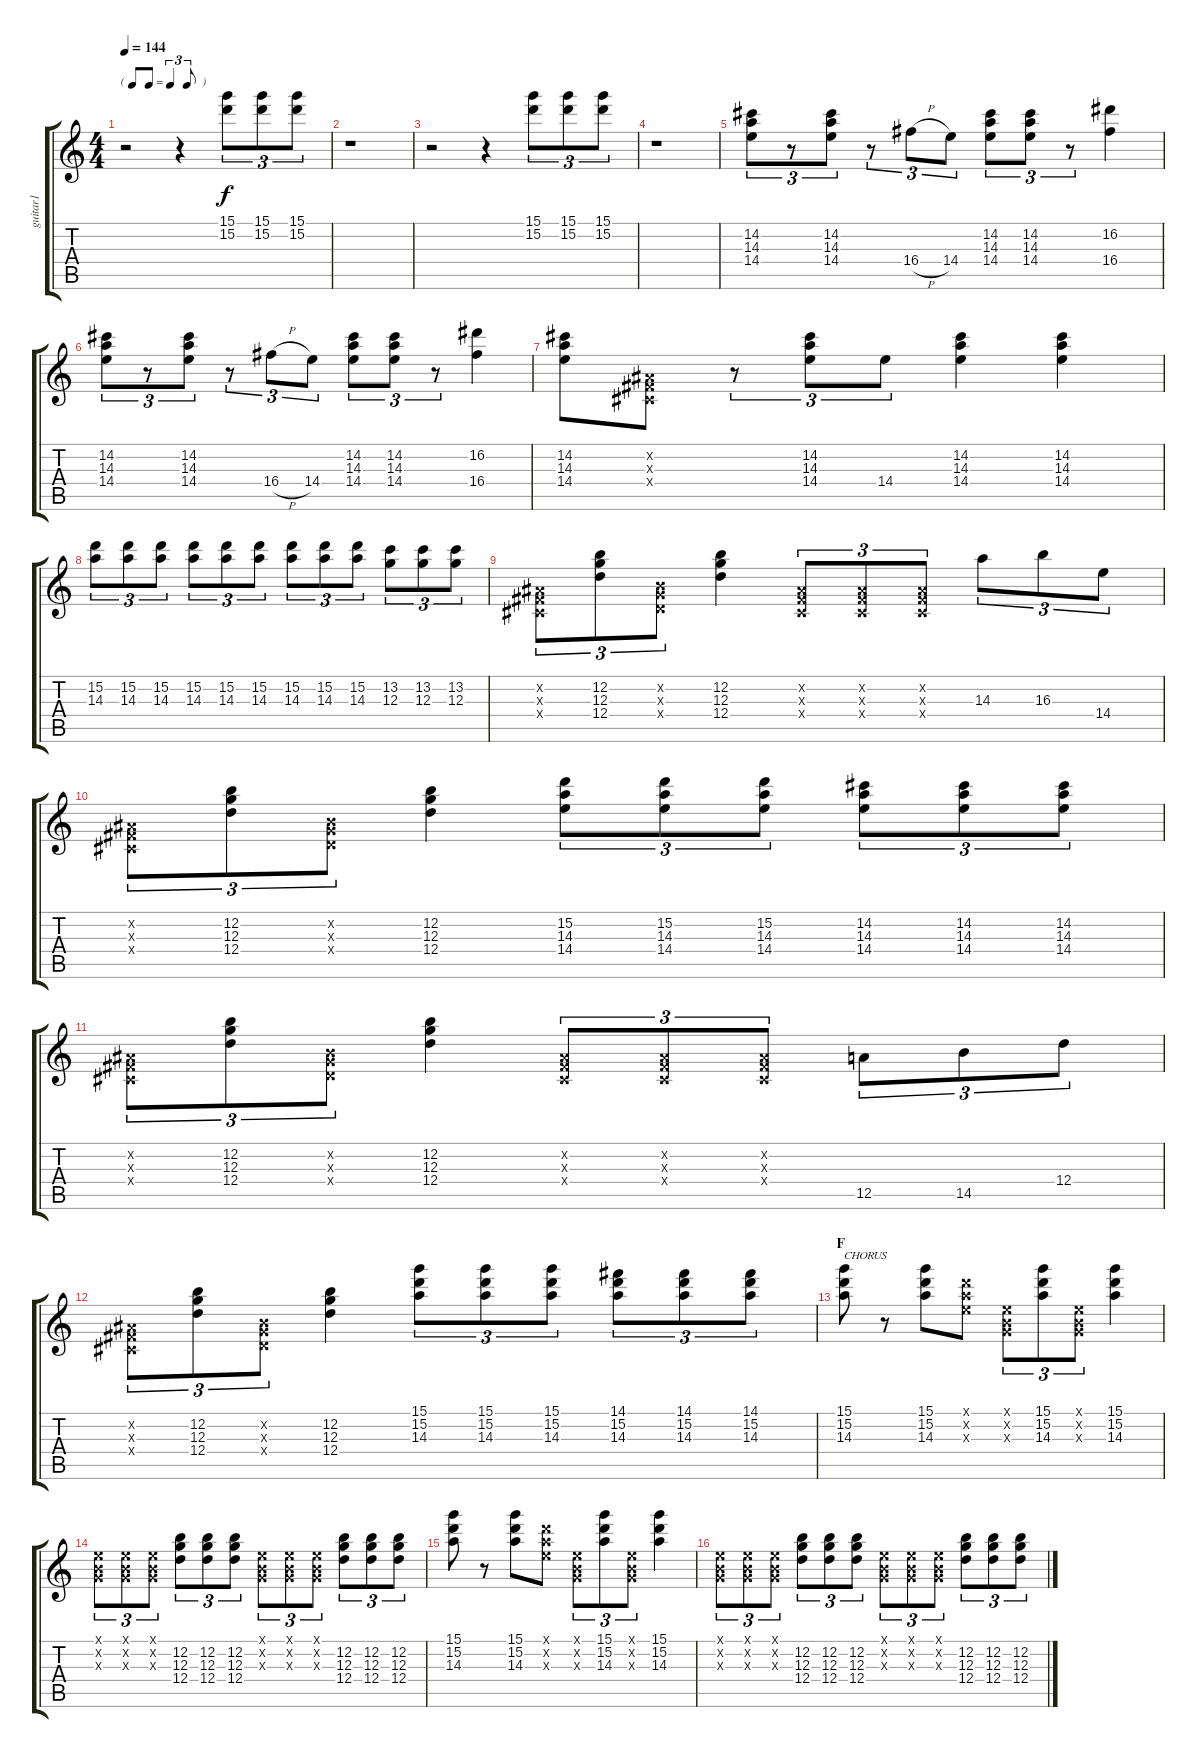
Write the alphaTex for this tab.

\track ("guitar1" "guitar1") {instrument overdrivenguitar}
\staff {score tabs}
\tuning (E4 B3 G3 D3 A2 E2) {hide}
\ts (4 4)
\tf triplet8th
\tempo 144
\clef g2
\ks c
r.2{dy f} r.4 (15.1 15.2).8{tu (3 2)} (15.1 15.2).8{tu (3 2)} (15.1 15.2).8{tu (3 2)} |
r.1 |
r.2 r.4 (15.1 15.2).8{tu (3 2)} (15.1 15.2).8{tu (3 2)} (15.1 15.2).8{tu (3 2)} |
r.1 |
(14.2 14.3 14.4).8{tu (3 2)} r.8{tu (3 2)} (14.2 14.3 14.4).8{tu (3 2)} r.8{tu (3 2)} 16.4{h}.8{tu (3 2)} 14.4.8{tu (3 2)} (14.2 14.3 14.4).8{tu (3 2)} (14.2 14.3 14.4).8{tu (3 2)} r.8{tu (3 2)} (16.2 16.4).4 |
(14.2 14.3 14.4).8{tu (3 2)} r.8{tu (3 2)} (14.2 14.3 14.4).8{tu (3 2)} r.8{tu (3 2)} 16.4{h}.8{tu (3 2)} 14.4.8{tu (3 2)} (14.2 14.3 14.4).8{tu (3 2)} (14.2 14.3 14.4).8{tu (3 2)} r.8{tu (3 2)} (16.2 16.4).4 |
(14.2 14.3 14.4).8 (-1.2{x} -1.3{x} -1.4{x}).8 r.8{tu (3 2)} (14.2 14.3 14.4).8{tu (3 2)} 14.4.8{tu (3 2)} (14.2 14.3 14.4).4 (14.2 14.3 14.4).4 |
(15.2 14.3).8{tu (3 2)} (15.2 14.3).8{tu (3 2)} (15.2 14.3).8{tu (3 2)} (15.2 14.3).8{tu (3 2)} (15.2 14.3).8{tu (3 2)} (15.2 14.3).8{tu (3 2)} (15.2 14.3).8{tu (3 2)} (15.2 14.3).8{tu (3 2)} (15.2 14.3).8{tu (3 2)} (13.2 12.3).8{tu (3 2)} (13.2 12.3).8{tu (3 2)} (13.2 12.3).8{tu (3 2)} |
(-1.2{x} -1.3{x} -1.4{x}).8{tu (3 2)} (12.2 12.3 12.4).8{tu (3 2)} (0.2{x} 0.3{x} 0.4{x}).8{tu (3 2)} (12.2 12.3 12.4).4 (-1.2{x} -1.3{x} -1.4{x}).8{tu (3 2)} (-1.2{x} -1.3{x} -1.4{x}).8{tu (3 2)} (-1.2{x} -1.3{x} -1.4{x}).8{tu (3 2)} 14.3.8{tu (3 2)} 16.3.8{tu (3 2)} 14.4.8{tu (3 2)} |
(-1.2{x} -1.3{x} -1.4{x}).8{tu (3 2)} (12.2 12.3 12.4).8{tu (3 2)} (0.2{x} 0.3{x} 0.4{x}).8{tu (3 2)} (12.2 12.3 12.4).4 (15.2 14.3 14.4).8{tu (3 2)} (15.2 14.3 14.4).8{tu (3 2)} (15.2 14.3 14.4).8{tu (3 2)} (14.2 14.3 14.4).8{tu (3 2)} (14.2 14.3 14.4).8{tu (3 2)} (14.2 14.3 14.4).8{tu (3 2)} |
(-1.2{x} -1.3{x} -1.4{x}).8{tu (3 2)} (12.2 12.3 12.4).8{tu (3 2)} (0.2{x} 0.3{x} 0.4{x}).8{tu (3 2)} (12.2 12.3 12.4).4 (-1.2{x} -1.3{x} -1.4{x}).8{tu (3 2)} (-1.2{x} -1.3{x} -1.4{x}).8{tu (3 2)} (-1.2{x} -1.3{x} -1.4{x}).8{tu (3 2)} 12.5.8{tu (3 2)} 14.5.8{tu (3 2)} 12.4.8{tu (3 2)} |
(-1.2{x} -1.3{x} -1.4{x}).8{tu (3 2)} (12.2 12.3 12.4).8{tu (3 2)} (0.2{x} 0.3{x} 0.4{x}).8{tu (3 2)} (12.2 12.3 12.4).4 (15.1 15.2 14.3).8{tu (3 2)} (15.1 15.2 14.3).8{tu (3 2)} (15.1 15.2 14.3).8{tu (3 2)} (14.1 15.2 14.3).8{tu (3 2)} (14.1 15.2 14.3).8{tu (3 2)} (14.1 15.2 14.3).8{tu (3 2)} |
\section ("" "F")
(15.1 15.2 14.3).8{txt "CHORUS"} r.8 (15.1 15.2 14.3).8 (0.1{x} 15.2{x} 14.3{x}).8 (0.1{x} 0.2{x} 0.3{x}).8{tu (3 2)} (15.1 15.2 14.3).8{tu (3 2)} (0.1{x} 0.2{x} 0.3{x}).8{tu (3 2)} (15.1 15.2 14.3).4 |
(0.1{x} 0.2{x} 0.3{x}).8{tu (3 2)} (0.1{x} 0.2{x} 0.3{x}).8{tu (3 2)} (0.1{x} 0.2{x} 0.3{x}).8{tu (3 2)} (12.2 12.3 12.4).8{tu (3 2)} (12.2 12.3 12.4).8{tu (3 2)} (12.2 12.3 12.4).8{tu (3 2)} (0.1{x} 0.2{x} 0.3{x}).8{tu (3 2)} (0.1{x} 0.2{x} 0.3{x}).8{tu (3 2)} (0.1{x} 0.2{x} 0.3{x}).8{tu (3 2)} (12.2 12.3 12.4).8{tu (3 2)} (12.2 12.3 12.4).8{tu (3 2)} (12.2 12.3 12.4).8{tu (3 2)} |
(15.1 15.2 14.3).8 r.8 (15.1 15.2 14.3).8 (0.1{x} 15.2{x} 14.3{x}).8 (0.1{x} 0.2{x} 0.3{x}).8{tu (3 2)} (15.1 15.2 14.3).8{tu (3 2)} (0.1{x} 0.2{x} 0.3{x}).8{tu (3 2)} (15.1 15.2 14.3).4 |
(0.1{x} 0.2{x} 0.3{x}).8{tu (3 2)} (0.1{x} 0.2{x} 0.3{x}).8{tu (3 2)} (0.1{x} 0.2{x} 0.3{x}).8{tu (3 2)} (12.2 12.3 12.4).8{tu (3 2)} (12.2 12.3 12.4).8{tu (3 2)} (12.2 12.3 12.4).8{tu (3 2)} (0.1{x} 0.2{x} 0.3{x}).8{tu (3 2)} (0.1{x} 0.2{x} 0.3{x}).8{tu (3 2)} (0.1{x} 0.2{x} 0.3{x}).8{tu (3 2)} (12.2 12.3 12.4).8{tu (3 2)} (12.2 12.3 12.4).8{tu (3 2)} (12.2 12.3 12.4).8{tu (3 2)}
